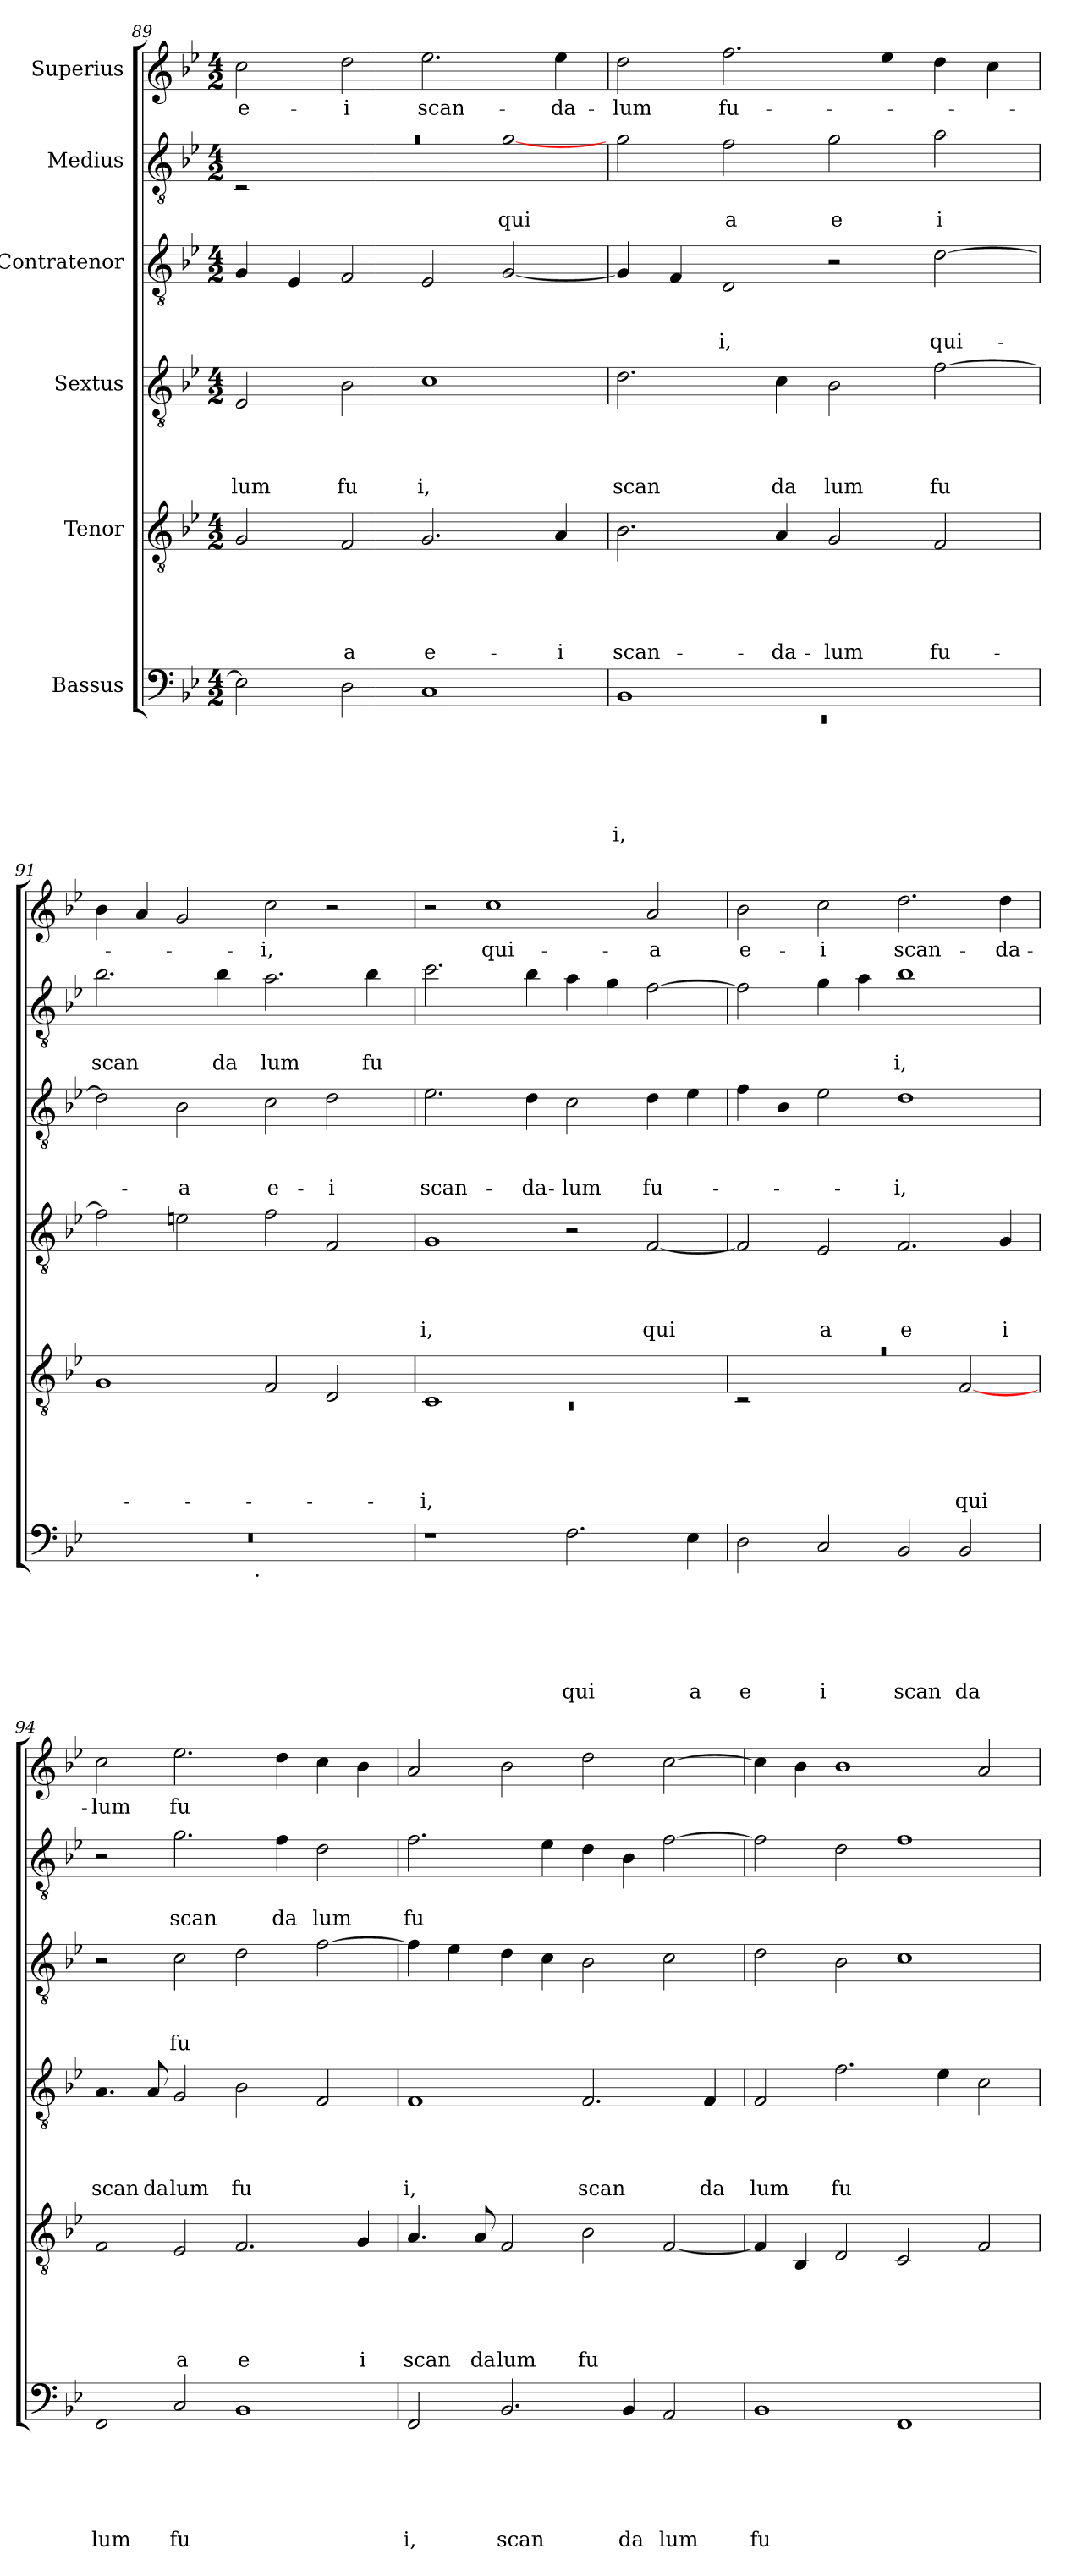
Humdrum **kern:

**kern	**text	**text	**text	**text	**text	**text	**kern	**text	**text	**text	**text	**text	**kern	**text	**text	**text	**text	**kern	**text	**text	**text	**kern	**text	**text	**kern	**text
*part6	*part6	*part6	*part6	*part6	*part6	*part6	*part5	*part5	*part5	*part5	*part5	*part5	*part4	*part4	*part4	*part4	*part4	*part3	*part3	*part3	*part3	*part2	*part2	*part2	*part1	*part1
*staff6	*staff6	*staff6	*staff6	*staff6	*staff6	*staff6	*staff5	*staff5	*staff5	*staff5	*staff5	*staff5	*staff4	*staff4	*staff4	*staff4	*staff4	*staff3	*staff3	*staff3	*staff3	*staff2	*staff2	*staff2	*staff1	*staff1
*I"Bassus	*	*	*	*	*	*	*I"Tenor	*	*	*	*	*	*I"Sextus	*	*	*	*	*I"Contratenor	*	*	*	*I"Medius	*	*	*I"Superius	*
*clefF4	*	*	*	*	*	*	*clefGv2	*	*	*	*	*	*clefGv2	*	*	*	*	*clefGv2	*	*	*	*clefGv2	*	*	*clefG2	*
*ITrd-3c-5	*	*	*	*	*	*	*ITrd-3c-5	*	*	*	*	*	*ITrd-3c-5	*	*	*	*	*	*	*	*	*ITrd-3c-5	*	*	*ITrd-3c-5	*
*k[b-e-a-]	*	*	*	*	*	*	*k[b-e-a-]	*	*	*	*	*	*k[b-e-a-]	*	*	*	*	*k[b-e-]	*	*	*	*k[b-e-a-]	*	*	*k[b-e-a-]	*
*E-:	*	*	*	*	*	*	*E-:	*	*	*	*	*	*E-:	*	*	*	*	*B-:	*	*	*	*E-:	*	*	*E-:	*
*M4/2	*	*	*	*	*	*	*M4/2	*	*	*	*	*	*M4/2	*	*	*	*	*M4/2	*	*	*	*M4/2	*	*	*M4/2	*
=89	=89	=89	=89	=89	=89	=89	=89	=89	=89	=89	=89	=89	=89	=89	=89	=89	=89	=89	=89	=89	=89	=89	=89	=89	=89	=89
!	!	!	!	!	!	!	!	!	!	!	!	!	!	!	!	!	!LO:LY:b	!	!	!	!	!LO:N:vis=1	!	!	!	!LO:LY:b
*	*	*	*	*	*	*	*	*	*	*	*	*	*	*	*	*	*	*	*	*	*	*^	*	*	*	*
2A-\]	.	.	.	.	.	.	2c/	.	.	.	.	.	2A-/	.	.	.	lum	4G/	.	.	.	0ra	2rC	.	.	2ff\	e-
.	.	.	.	.	.	.	.	.	.	.	.	.	.	.	.	.	.	4E-/	.	.	.	.	.	.	.	.	.
!	!	!	!	!	!	!	!	!	!	!	!	!LO:LY:b	!	!	!	!	!LO:LY:b	!	!	!	!	!	!	!	!	!	!LO:LY:b
2G\	.	.	.	.	.	.	2B-/	.	.	.	.	-a	2e-\	.	.	.	fu	2F/	.	.	.	.	1ryy	.	.	2gg\	-i
!	!	!	!	!	!	!	!	!	!	!	!	!LO:LY:b	!	!	!	!	!LO:LY:b	!	!	!	!	!	!	!	!	!	!LO:LY:b
1F	.	.	.	.	.	.	2.c/	.	.	.	.	e-	1f	.	.	.	i,	2E-/	.	.	.	.	.	.	.	2.aa-\	scan-
!	!	!	!	!	!	!	!	!	!	!	!	!	!	!	!	!	!	!	!	!	!	!	!	!	!LO:LY:b	!	!
.	.	.	.	.	.	.	.	.	.	.	.	.	.	.	.	.	.	[<2G/	.	.	.	.	[>2cc\	.	qui	.	.
!	!	!	!	!	!	!	!	!	!	!	!	!LO:LY:b	!	!	!	!	!	!	!	!	!	!	!	!	!	!	!LO:LY:b
.	.	.	.	.	.	.	4d/	.	.	.	.	-i	.	.	.	.	.	.	.	.	.	.	.	.	.	4aa-\	-da-
*	*	*	*	*	*	*	*	*	*	*	*	*	*	*	*	*	*	*	*	*	*	*v	*v	*	*	*	*
=90	=90	=90	=90	=90	=90	=90	=90	=90	=90	=90	=90	=90	=90	=90	=90	=90	=90	=90	=90	=90	=90	=90	=90	=90	=90	=90
*^	*	*	*	*	*	*	*	*	*	*	*	*	*	*	*	*	*	*	*	*	*	*	*	*	*	*
!	!LO:N:vis=1	!	!	!	!	!	!LO:LY:b	!	!	!	!	!	!LO:LY:b	!	!	!	!	!LO:LY:b	!	!	!	!	!	!	!	!	!LO:LY:b
1E-	0rEE	.	.	.	.	.	i,	2.e-\	.	.	.	.	scan-	2.g\	.	.	.	scan	4G/]	.	.	.	2cc\	.	.	2gg\	-lum
.	.	.	.	.	.	.	.	.	.	.	.	.	.	.	.	.	.	.	4F/	.	.	.	.	.	.	.	.
!	!	!	!	!	!	!	!	!	!	!	!	!	!	!	!	!	!	!	!	!	!	!LO:LY:b	!	!	!LO:LY:b	!	!LO:LY:b
.	.	.	.	.	.	.	.	.	.	.	.	.	.	.	.	.	.	.	2D/	.	.	-i,	2b-\	.	a	2.bb-\	fu-
!	!	!	!	!	!	!	!	!	!	!	!	!	!LO:LY:b	!	!	!	!	!LO:LY:b	!	!	!	!	!	!	!	!	!
.	.	.	.	.	.	.	.	4d/	.	.	.	.	-da-	4f\	.	.	.	da	.	.	.	.	.	.	.	.	.
!	!	!	!	!	!	!	!	!	!	!	!	!	!LO:LY:b	!	!	!	!	!LO:LY:b	!	!	!	!	!	!	!LO:LY:b	!	!
1ryy	.	.	.	.	.	.	.	2c/	.	.	.	.	-lum	2e-\	.	.	.	lum	2r	.	.	.	2cc\	.	e	.	.
.	.	.	.	.	.	.	.	.	.	.	.	.	.	.	.	.	.	.	.	.	.	.	.	.	.	4aa-\	.
!	!	!	!	!	!	!	!	!	!	!	!	!	!LO:LY:b	!	!	!	!	!LO:LY:b	!	!	!	!LO:LY:b	!	!	!LO:LY:b	!	!
.	.	.	.	.	.	.	.	2B-/	.	.	.	.	fu-	[>2b-\	.	.	.	fu	[>2d\	.	.	qui-	2dd\	.	i	4gg\	.
.	.	.	.	.	.	.	.	.	.	.	.	.	.	.	.	.	.	.	.	.	.	.	.	.	.	4ff\	.
=91	=91	=91	=91	=91	=91	=91	=91	=91	=91	=91	=91	=91	=91	=91	=91	=91	=91	=91	=91	=91	=91	=91	=91	=91	=91	=91	=91
!	!	!	!	!	!	!	!	!	!	!	!	!	!	!	!	!	!	!	!	!	!	!	!	!	!LO:LY:b	!	!
0r	2ryy	.	.	.	.	.	.	1c	.	.	.	.	.	2b-\]	.	.	.	.	2d\]	.	.	.	2.ee-\	.	scan	4ee-\	.
.	.	.	.	.	.	.	.	.	.	.	.	.	.	.	.	.	.	.	.	.	.	.	.	.	.	4dd/	.
!	!	!	!	!	!	!	!	!	!	!	!	!	!	!	!	!	!	!	!	!	!	!LO:LY:b	!	!	!	!	!
.	4...ryy	.	.	.	.	.	.	.	.	.	.	.	.	2an\	.	.	.	.	2B-\	.	.	-a	.	.	.	2cc/	.
!	!	!	!	!	!	!	!	!	!	!	!	!	!	!	!	!	!	!	!	!	!	!	!	!	!LO:LY:b	!	!
.	.	.	.	.	.	.	.	.	.	.	.	.	.	.	.	.	.	.	.	.	.	.	4ee-\	.	da	.	.
!	!LO:TX:b:t=.	!	!	!	!	!	!	!	!	!	!	!	!	!	!	!	!	!	!	!	!	!	!	!	!	!	!
.	1ryy	.	.	.	.	.	.	.	.	.	.	.	.	.	.	.	.	.	.	.	.	.	.	.	.	.	.
!	!	!	!	!	!	!	!	!	!	!	!	!	!	!	!	!	!	!	!	!	!	!LO:LY:b	!	!	!LO:LY:b	!	!LO:LY:b
.	.	.	.	.	.	.	.	2B-/	.	.	.	.	.	2b-\	.	.	.	.	2c\	.	.	e-	2.dd\	.	lum	2ff\	-i,
!	!	!	!	!	!	!	!	!	!	!	!	!	!	!	!	!	!	!	!	!	!	!LO:LY:b	!	!	!	!	!
.	.	.	.	.	.	.	.	2G/	.	.	.	.	.	2B-/	.	.	.	.	2d\	.	.	-i	.	.	.	2r	.
!	!	!	!	!	!	!	!	!	!	!	!	!	!	!	!	!	!	!	!	!	!	!	!	!	!LO:LY:b	!	!
.	.	.	.	.	.	.	.	.	.	.	.	.	.	.	.	.	.	.	.	.	.	.	4ee-\	.	fu	.	.
.	32ryy	.	.	.	.	.	.	.	.	.	.	.	.	.	.	.	.	.	.	.	.	.	.	.	.	.	.
=92	=92	=92	=92	=92	=92	=92	=92	=92	=92	=92	=92	=92	=92	=92	=92	=92	=92	=92	=92	=92	=92	=92	=92	=92	=92	=92	=92
*	*	*	*	*	*	*	*	*^	*	*	*	*	*	*	*	*	*	*	*	*	*	*	*	*	*	*	*
!	!	!	!	!	!	!	!	!	!LO:N:vis=1	!	!	!	!	!LO:LY:b	!	!	!	!	!LO:LY:b	!	!	!	!LO:LY:b	!	!	!	!	!
*v	*v	*	*	*	*	*	*	*	*	*	*	*	*	*	*	*	*	*	*	*	*	*	*	*	*	*	*	*
1r	.	.	.	.	.	.	1F	0rC	.	.	.	.	-i,	1c	.	.	.	i,	2.e-\	.	.	scan-	2.ff\	.	.	2r	.
!	!	!	!	!	!	!	!	!	!	!	!	!	!	!	!	!	!	!	!	!	!	!	!	!	!	!	!LO:LY:b
.	.	.	.	.	.	.	.	.	.	.	.	.	.	.	.	.	.	.	.	.	.	.	.	.	.	1ff	qui-
!	!	!	!	!	!	!	!	!	!	!	!	!	!	!	!	!	!	!	!	!	!	!LO:LY:b	!	!	!	!	!
.	.	.	.	.	.	.	.	.	.	.	.	.	.	.	.	.	.	.	4d\	.	.	-da-	4ee-\	.	.	.	.
!	!	!	!	!	!	!LO:LY:b	!	!	!	!	!	!	!	!	!	!	!	!	!	!	!	!LO:LY:b	!	!	!	!	!
2.B-\	.	.	.	.	.	qui	1ryy	.	.	.	.	.	.	2r	.	.	.	.	2c\	.	.	-lum	4dd\	.	.	.	.
.	.	.	.	.	.	.	.	.	.	.	.	.	.	.	.	.	.	.	.	.	.	.	4cc\	.	.	.	.
!	!	!	!	!	!	!	!	!	!	!	!	!	!	!	!	!	!	!LO:LY:b	!	!	!	!LO:LY:b	!	!	!	!	!LO:LY:b
.	.	.	.	.	.	.	.	.	.	.	.	.	.	[<2B-/	.	.	.	qui	4d\	.	.	fu-	[>2b-\	.	.	2dd/	-a
!	!	!	!	!	!	!LO:LY:b	!	!	!	!	!	!	!	!	!	!	!	!	!	!	!	!	!	!	!	!	!
4A-\	.	.	.	.	.	a	.	.	.	.	.	.	.	.	.	.	.	.	4e-\	.	.	.	.	.	.	.	.
=93	=93	=93	=93	=93	=93	=93	=93	=93	=93	=93	=93	=93	=93	=93	=93	=93	=93	=93	=93	=93	=93	=93	=93	=93	=93	=93	=93
!	!	!	!	!	!	!LO:LY:b	!LO:N:vis=1	!	!	!	!	!	!	!	!	!	!	!	!	!	!	!	!	!	!	!	!LO:LY:b
2G\	.	.	.	.	.	e	0ra	2rC	.	.	.	.	.	2B-/]	.	.	.	.	4f\	.	.	.	2b-\]	.	.	2ee-\	e-
.	.	.	.	.	.	.	.	.	.	.	.	.	.	.	.	.	.	.	4B-\	.	.	.	.	.	.	.	.
!	!	!	!	!	!	!LO:LY:b	!	!	!	!	!	!	!	!	!	!	!	!LO:LY:b	!	!	!	!	!	!	!	!	!LO:LY:b
2F/	.	.	.	.	.	i	.	1ryy	.	.	.	.	.	2A-/	.	.	.	a	2e-\	.	.	.	4cc\	.	.	2ff\	-i
.	.	.	.	.	.	.	.	.	.	.	.	.	.	.	.	.	.	.	.	.	.	.	4dd\	.	.	.	.
!	!	!	!	!	!	!LO:LY:b	!	!	!	!	!	!	!	!	!	!	!	!LO:LY:b	!	!	!	!LO:LY:b	!	!	!LO:LY:b	!	!LO:LY:b
2E-/	.	.	.	.	.	scan	.	.	.	.	.	.	.	2.B-/	.	.	.	e	1d	.	.	-i,	1ee-	.	i,	2.gg\	scan-
!	!	!	!	!	!	!LO:LY:b	!	!	!	!	!	!	!LO:LY:b	!	!	!	!	!	!	!	!	!	!	!	!	!	!
2E-/	.	.	.	.	.	da	.	[>2B-/	.	.	.	.	qui-	.	.	.	.	.	.	.	.	.	.	.	.	.	.
!	!	!	!	!	!	!	!	!	!	!	!	!	!	!	!	!	!	!LO:LY:b	!	!	!	!	!	!	!	!	!LO:LY:b
.	.	.	.	.	.	.	.	.	.	.	.	.	.	4c/	.	.	.	i	.	.	.	.	.	.	.	4gg\	-da-
*	*	*	*	*	*	*	*v	*v	*	*	*	*	*	*	*	*	*	*	*	*	*	*	*	*	*	*	*
!!LO:PB:g=z
=94	=94	=94	=94	=94	=94	=94	=94	=94	=94	=94	=94	=94	=94	=94	=94	=94	=94	=94	=94	=94	=94	=94	=94	=94	=94	=94
!	!	!	!	!	!	!LO:LY:b	!	!	!	!	!	!	!	!	!	!	!LO:LY:b	!	!	!	!	!	!	!	!	!LO:LY:b
2BB-/	.	.	.	.	.	lum	2B-/	.	.	.	.	.	4.d/	.	.	.	scan	2r	.	.	.	2r	.	.	2ff\	-lum
!	!	!	!	!	!	!	!	!	!	!	!	!	!	!	!	!	!LO:LY:b	!	!	!	!	!	!	!	!	!
.	.	.	.	.	.	.	.	.	.	.	.	.	8d/	.	.	.	da	.	.	.	.	.	.	.	.	.
!	!	!	!	!	!	!LO:LY:b	!	!	!	!	!	!LO:LY:b	!	!	!	!	!LO:LY:b	!	!	!	!LO:LY:b	!	!	!LO:LY:b	!	!LO:LY:b
2F/	.	.	.	.	.	fu	2A-/	.	.	.	.	-a	2c/	.	.	.	lum	2c\	.	.	fu	2.cc\	.	scan	2.aa-\	fu
!	!	!	!	!	!	!	!	!	!	!	!	!LO:LY:b	!	!	!	!	!LO:LY:b	!	!	!	!	!	!	!	!	!
1E-	.	.	.	.	.	.	2.B-/	.	.	.	.	e	2e-\	.	.	.	fu	2d\	.	.	.	.	.	.	.	.
!	!	!	!	!	!	!	!	!	!	!	!	!	!	!	!	!	!	!	!	!	!	!	!	!LO:LY:b	!	!
.	.	.	.	.	.	.	.	.	.	.	.	.	.	.	.	.	.	.	.	.	.	4b-\	.	da	4gg\	.
!	!	!	!	!	!	!	!	!	!	!	!	!	!	!	!	!	!	!	!	!	!	!	!	!LO:LY:b	!	!
.	.	.	.	.	.	.	.	.	.	.	.	.	2B-/	.	.	.	.	[>2f\	.	.	.	2g\	.	lum	4ff\	.
!	!	!	!	!	!	!	!	!	!	!	!	!LO:LY:b	!	!	!	!	!	!	!	!	!	!	!	!	!	!
.	.	.	.	.	.	.	4c/	.	.	.	.	i	.	.	.	.	.	.	.	.	.	.	.	.	4ee-\	.
=95	=95	=95	=95	=95	=95	=95	=95	=95	=95	=95	=95	=95	=95	=95	=95	=95	=95	=95	=95	=95	=95	=95	=95	=95	=95	=95
!	!	!	!	!	!	!LO:LY:b	!	!	!	!	!	!LO:LY:b	!	!	!	!	!LO:LY:b	!	!	!	!	!	!	!LO:LY:b	!	!
2BB-/	.	.	.	.	.	i,	4.d/	.	.	.	.	scan	1B-	.	.	.	i,	4f\]	.	.	.	2.b-\	.	fu	2dd/	.
.	.	.	.	.	.	.	.	.	.	.	.	.	.	.	.	.	.	4e-\	.	.	.	.	.	.	.	.
!	!	!	!	!	!	!	!	!	!	!	!	!LO:LY:b	!	!	!	!	!	!	!	!	!	!	!	!	!	!
.	.	.	.	.	.	.	8d/	.	.	.	.	da	.	.	.	.	.	.	.	.	.	.	.	.	.	.
!	!	!	!	!	!	!LO:LY:b	!	!	!	!	!	!LO:LY:b	!	!	!	!	!	!	!	!	!	!	!	!	!	!
2.E-/	.	.	.	.	.	scan	2B-/	.	.	.	.	lum	.	.	.	.	.	4d\	.	.	.	.	.	.	2ee-\	.
.	.	.	.	.	.	.	.	.	.	.	.	.	.	.	.	.	.	4c\	.	.	.	4a-\	.	.	.	.
!	!	!	!	!	!	!	!	!	!	!	!	!LO:LY:b	!	!	!	!	!LO:LY:b	!	!	!	!	!	!	!	!	!
.	.	.	.	.	.	.	2e-\	.	.	.	.	fu	2.B-/	.	.	.	scan	2B-\	.	.	.	4g\	.	.	2gg\	.
!	!	!	!	!	!	!LO:LY:b	!	!	!	!	!	!	!	!	!	!	!	!	!	!	!	!	!	!	!	!
4E-/	.	.	.	.	.	da	.	.	.	.	.	.	.	.	.	.	.	.	.	.	.	4e-\	.	.	.	.
!	!	!	!	!	!	!LO:LY:b	!	!	!	!	!	!	!	!	!	!	!	!	!	!	!	!	!	!	!	!
2D/	.	.	.	.	.	lum	[<2B-/	.	.	.	.	.	.	.	.	.	.	2c\	.	.	.	[>2b-\	.	.	[>2ff\	.
!	!	!	!	!	!	!	!	!	!	!	!	!	!	!	!	!	!LO:LY:b	!	!	!	!	!	!	!	!	!
.	.	.	.	.	.	.	.	.	.	.	.	.	4B-/	.	.	.	da	.	.	.	.	.	.	.	.	.
=96	=96	=96	=96	=96	=96	=96	=96	=96	=96	=96	=96	=96	=96	=96	=96	=96	=96	=96	=96	=96	=96	=96	=96	=96	=96	=96
!	!	!	!	!	!	!LO:LY:b	!	!	!	!	!	!	!	!	!	!	!LO:LY:b	!	!	!	!	!	!	!	!	!
1E-	.	.	.	.	.	fu	4B-/]	.	.	.	.	.	2B-/	.	.	.	lum	2d\	.	.	.	2b-\]	.	.	4ff\]	.
.	.	.	.	.	.	.	4E-/	.	.	.	.	.	.	.	.	.	.	.	.	.	.	.	.	.	4ee-\	.
!	!	!	!	!	!	!	!	!	!	!	!	!	!	!	!	!	!LO:LY:b	!	!	!	!	!	!	!	!	!
.	.	.	.	.	.	.	2G/	.	.	.	.	.	2.b-\	.	.	.	fu	2B-\	.	.	.	2g\	.	.	1ee-	.
1BB-	.	.	.	.	.	.	2F/	.	.	.	.	.	.	.	.	.	.	1c	.	.	.	1b-	.	.	.	.
.	.	.	.	.	.	.	.	.	.	.	.	.	4a-\	.	.	.	.	.	.	.	.	.	.	.	.	.
.	.	.	.	.	.	.	2B-/	.	.	.	.	.	2f\	.	.	.	.	.	.	.	.	.	.	.	2dd/	.
=	=	=	=	=	=	=	=	=	=	=	=	=	=	=	=	=	=	=	=	=	=	=	=	=	=	=
*-	*-	*-	*-	*-	*-	*-	*-	*-	*-	*-	*-	*-	*-	*-	*-	*-	*-	*-	*-	*-	*-	*-	*-	*-	*-	*-
